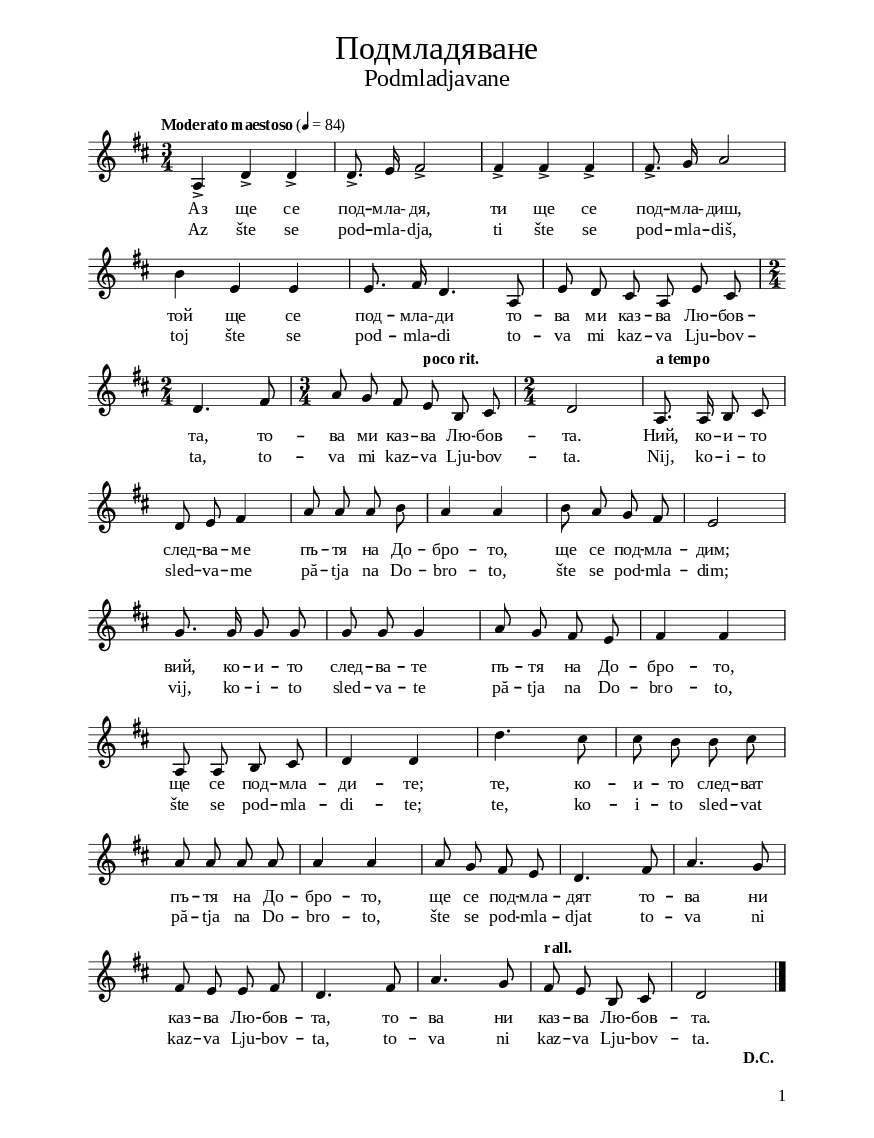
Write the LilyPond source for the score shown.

\version "2.24.2"

% include paper part and global functions
\include "include/globals.ily"

\bookpart {
  \label #'ref119
  \tocItem \markup "Подмладяване – Podmladjavane"
  \include "include/bookpart-paper.ily"
  \score {
    \include "include/score-layout.ily"

    \new Voice \absolute {
      \clef treble
      \key d \major
      \time 3/4
      \tempoFunc "Moderato maestoso" 4 "84"
      \autoBeamOff
      a4 -> d'4 ->  % 2
      d'4 -> | d'8. -> e'16  % 3
      fis'2 -> | % 4
      fis'4 -> fis'4 ->  % 5
      fis'4 -> | fis'8. -> g'16  % 6
      a'2 \break |

      b'4 e'4  % 8
      e'4 | e'8. fis'16  % 9
      d'4. a8 | e'8  d'8 cis'8 a8 e'8 cis'8 \break | % 11
      \time 2/4  d'4. fis'8 | % 12
      \time 3/4  a'8 g'8 fis'8 \tempo "poco rit." e'8 b8 cis'8
      | % 13
      \time 2/4  d'2 | % 14
      \tempo "a tempo" a8. a16 b8 cis'8 \break | % 15
      d'8 e'8 fis'4 | % 16
      a'8 a'8 a'8 b'8 | % 17
      a'4 a'4 | % 18
      b'8 a'8 g'8 fis'8 | % 19
      e'2 \break |
      g'8. g'16 g'8 g'8 | % 21
      g'8 g'8 g'4 | % 22
      a'8 g'8 fis'8 e'8 | % 23
      fis'4 fis'4 \break | % 24
      a8 a8 b8 cis'8 | % 25
      d'4 d'4 | % 26
      d''4. cis''8 | % 27
      cis''8 b'8 b'8 cis''8 \break | % 28
      a'8 a'8 a'8 a'8 | % 29
      a'4 a'4 |
      a'8 g'8 fis'8 e'8 | % 31
      d'4. fis'8 | % 32
      a'4. g'8 \break | % 33
      fis'8 e'8 e'8 fis'8 | % 34
      d'4. fis'8 | % 35
      a'4. g'8 | % 36
       \tempo "rall." fis'8 e'8 b8 cis'8 | % 37
      d'2  \bar "|."
    }

    \addlyrics {Аз   ще   се 
   под  --  "мла-"  --  дя,   ти   ще   се   под  --  "мла-"  --  диш, 
   той   ще   се   под  --  "мла-"  --  ди   то  --  ва   ми   каз  --
   ва   Лю  --  бов  --  та,   то  --  ва   ми   каз  --  ва   Лю  --
   бов  --  та.   Ний,   ко  --  и  --  то   след  --  ва  --  ме 
   пъ  --  тя   на   До  --  бро  --  то,   ще   се   под  --  мла  --
   дим;   вий,   ко  --  и  --  то   след  --  ва  --  те   пъ  --
   тя   на   До  --  бро  --  то,   ще   се   под  --  мла  --  ди  --
   те;   те,   ко  --  и  --  то   след  --  ват   пъ  --  тя   на 
   До  --  бро  --  то,   ще   се   под  --  мла  --  дят   то  --
   ва   ни   каз  --  ва   Лю  --  бов  --  та,   то  --  ва   ни 
   каз  --  ва   Лю  --  бов  --  та. }
      \addlyrics {Az   šte   se 
   pod  --  "mla-"  --  dja,   ti   šte   se   pod  --  mla  --  diš, 
   toj   šte   se   pod  --  mla  --  di   to  --  va   mi   kaz  --
   va   Lju  --  bov  --  ta,   to  --  va   mi   kaz  --  va   Lju  --
   bov  --  ta.   Nij,   ko  --  i  --  to   sled  --  va  --  me 
   pă  --  tja   na   Do  --  bro  --  to,   šte   se   pod  --  mla  --
   dim;   vij,   ko  --  i  --  to   sled  --  va  --  te   pă  --
   tja   na   Do  --  bro  --  to,   šte   se   pod  --  mla  --  di  --
   te;   te,   ko  --  i  --  to   sled  --  vat   pă  --  tja   na 
   Do  --  bro  --  to,   šte   se   pod  --  mla  --  djat   to  --
   va   ni   kaz  --  va   Lju  --  bov  --  ta,   to  --  va   ni 
   kaz  --  va   Lju  --  bov  --  ta. }

    \header {
      title = \titleFunc "Подмладяване" "Podmladjavane"
    }

    \midi{}

  } % score

  \markup \dc-one "D.C."

  \pageBreak

  % include foreign translation(s) of the song
 \version "2.24.3"

\markup \fill-line { \fontsize #deTitleFontSize "Verjüngen" }
\markup \null
\markup \null
\markup \abs-fontsize #10 {
 
  \override #`(baseline-skip . ,deCoupletBaselineSkip)

  \column { 

    \line { " " Ich werde mich verjüngen,  du wirst dich verjüngen,  er wird sich verjüngen.  }

    \line { " " Das sagte mir die Liebe.  Das sagte mir die Liebe.}

    \line { " " Wir, die wir dem Weg des Guten folgen, werden uns verjüngen,  }

    \line { " " ihr, die ihr dem Weg des Guten folgt, werdet euch verjüngen. }

      \line { " " sie, die dem Weg des Guten folgt,  werden sich verjüngen. }

    \line { " " Das sagte uns die Liebe.  Das sagte uns die Liebe.  }

  }
}


} % bookpart
